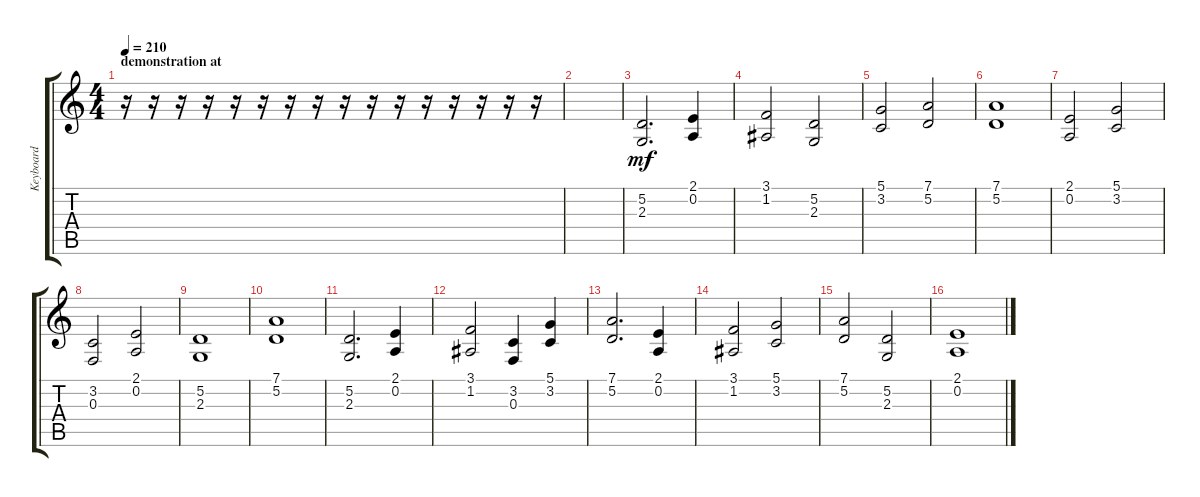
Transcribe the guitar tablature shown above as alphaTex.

\track ("Keyboard" "Keyboard") {instrument stringensemble1}
\staff {score tabs}
\tuning (D4 A3 F3 C3 G2 D2) {hide}
\ts (4 4)
\section ("" "demonstration at")
\tempo 210
\clef g2
\ks c
r.16{dy mf instrument stringensemble1} r.16 r.16 r.16 r.16 r.16 r.16 r.16 r.16 r.16 r.16 r.16 r.16 r.16 r.16 r.16 |
|
(5.2 2.3).2{d} (2.1 0.2).4 |
(3.1 1.2).2 (5.2 2.3).2 |
(5.1 3.2).2 (7.1 5.2).2 |
(7.1 5.2).1 |
(2.1 0.2).2 (5.1 3.2).2 |
(3.2 0.3).2 (2.1 0.2).2 |
(5.2 2.3).1 |
(7.1 5.2).1 |
(5.2 2.3).2{d} (2.1 0.2).4 |
(3.1 1.2).2 (3.2 0.3).4 (5.1 3.2).4 |
(7.1 5.2).2{d} (2.1 0.2).4 |
(3.1 1.2).2 (5.1 3.2).2 |
(7.1 5.2).2 (5.2 2.3).2 |
(2.1 0.2).1
